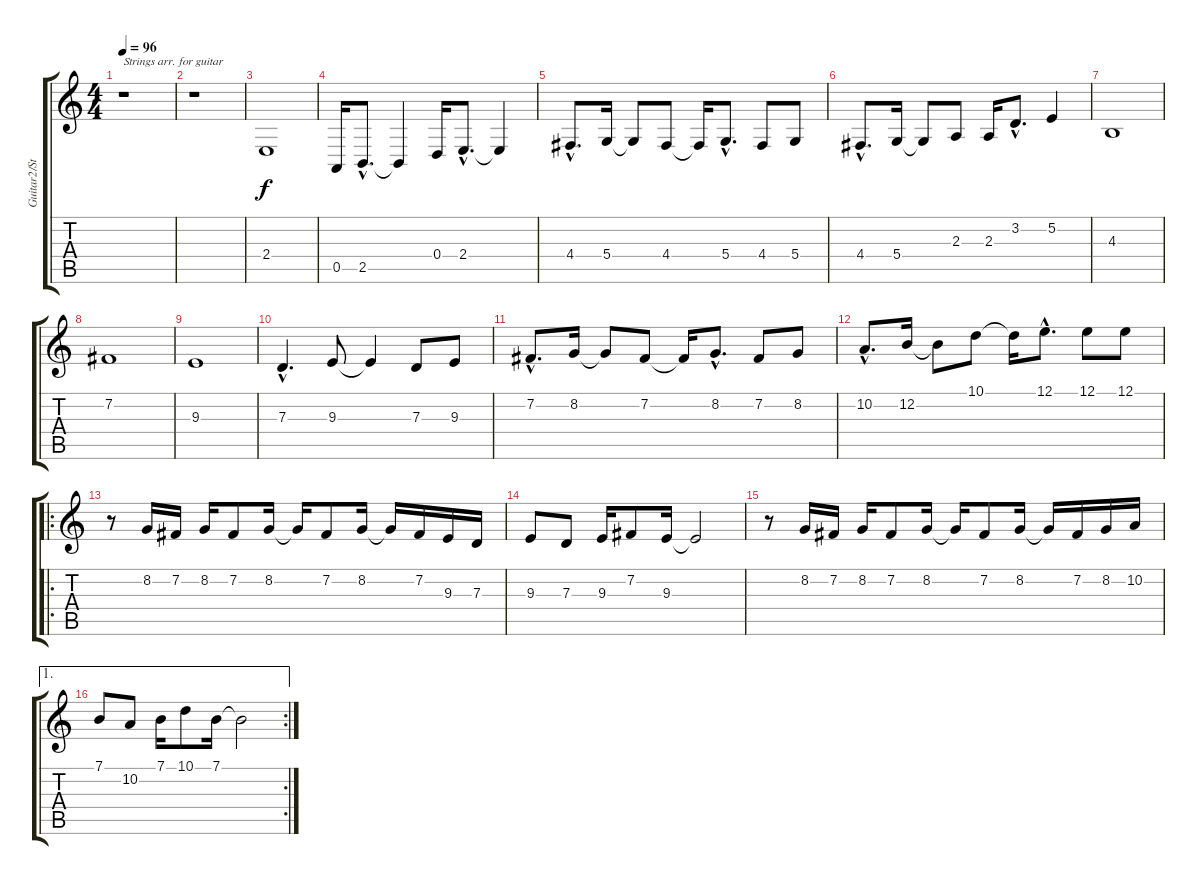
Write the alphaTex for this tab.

\track ("Guitar2/Strings" "Guitar2/St") {instrument stringensemble1}
\staff {score tabs}
\tuning (E4 B3 G3 D3 A2 E2) {hide}
\ts (4 4)
\tempo 96
\clef g2
\ks c
r.1{txt "Strings arr. for guitar" dy f instrument stringensemble1} |
r.1 |
2.4.1 |
0.5.16 2.5{hac}.8{d} 2.5{t}.4 0.4.16 2.4{hac}.8{d} 2.4{t}.4 |
4.4{hac}.8{d} 5.4.16 5.4{t}.8 4.4.8 4.4{t}.16 5.4{hac}.8{d} 4.4.8 5.4.8 |
4.4{hac}.8{d} 5.4.16 5.4{t}.8 2.3.8 2.3.16 3.2{hac}.8{d} 5.2.4 |
4.3.1 |
7.2.1 |
9.3.1 |
7.3{hac}.4{d} 9.3.8 9.3{t}.4 7.3.8 9.3.8 |
7.2{hac}.8{d} 8.2.16 8.2{t}.8 7.2.8 7.2{t}.16 8.2{hac}.8{d} 7.2.8 8.2.8 |
10.2{hac}.8{d} 12.2.16 12.2{t}.8 10.1.8 10.1{t}.16 12.1{hac}.8{d} 12.1.8 12.1.8 |
\ro
r.8 8.2.16 7.2.16 8.2.16 7.2.8 8.2.16 8.2{t}.16 7.2.8 8.2.16 8.2{t}.16 7.2.16 9.3.16 7.3.16 |
9.3.8 7.3.8 9.3.16 7.2.8 9.3.16 9.3{t}.2 |
r.8 8.2.16 7.2.16 8.2.16 7.2.8 8.2.16 8.2{t}.16 7.2.8 8.2.16 8.2{t}.16 7.2.16 8.2.16 10.2.16 |
\ae 1
\rc 2
7.1.8 10.2.8 7.1.16 10.1.8 7.1.16 7.1{t}.2
